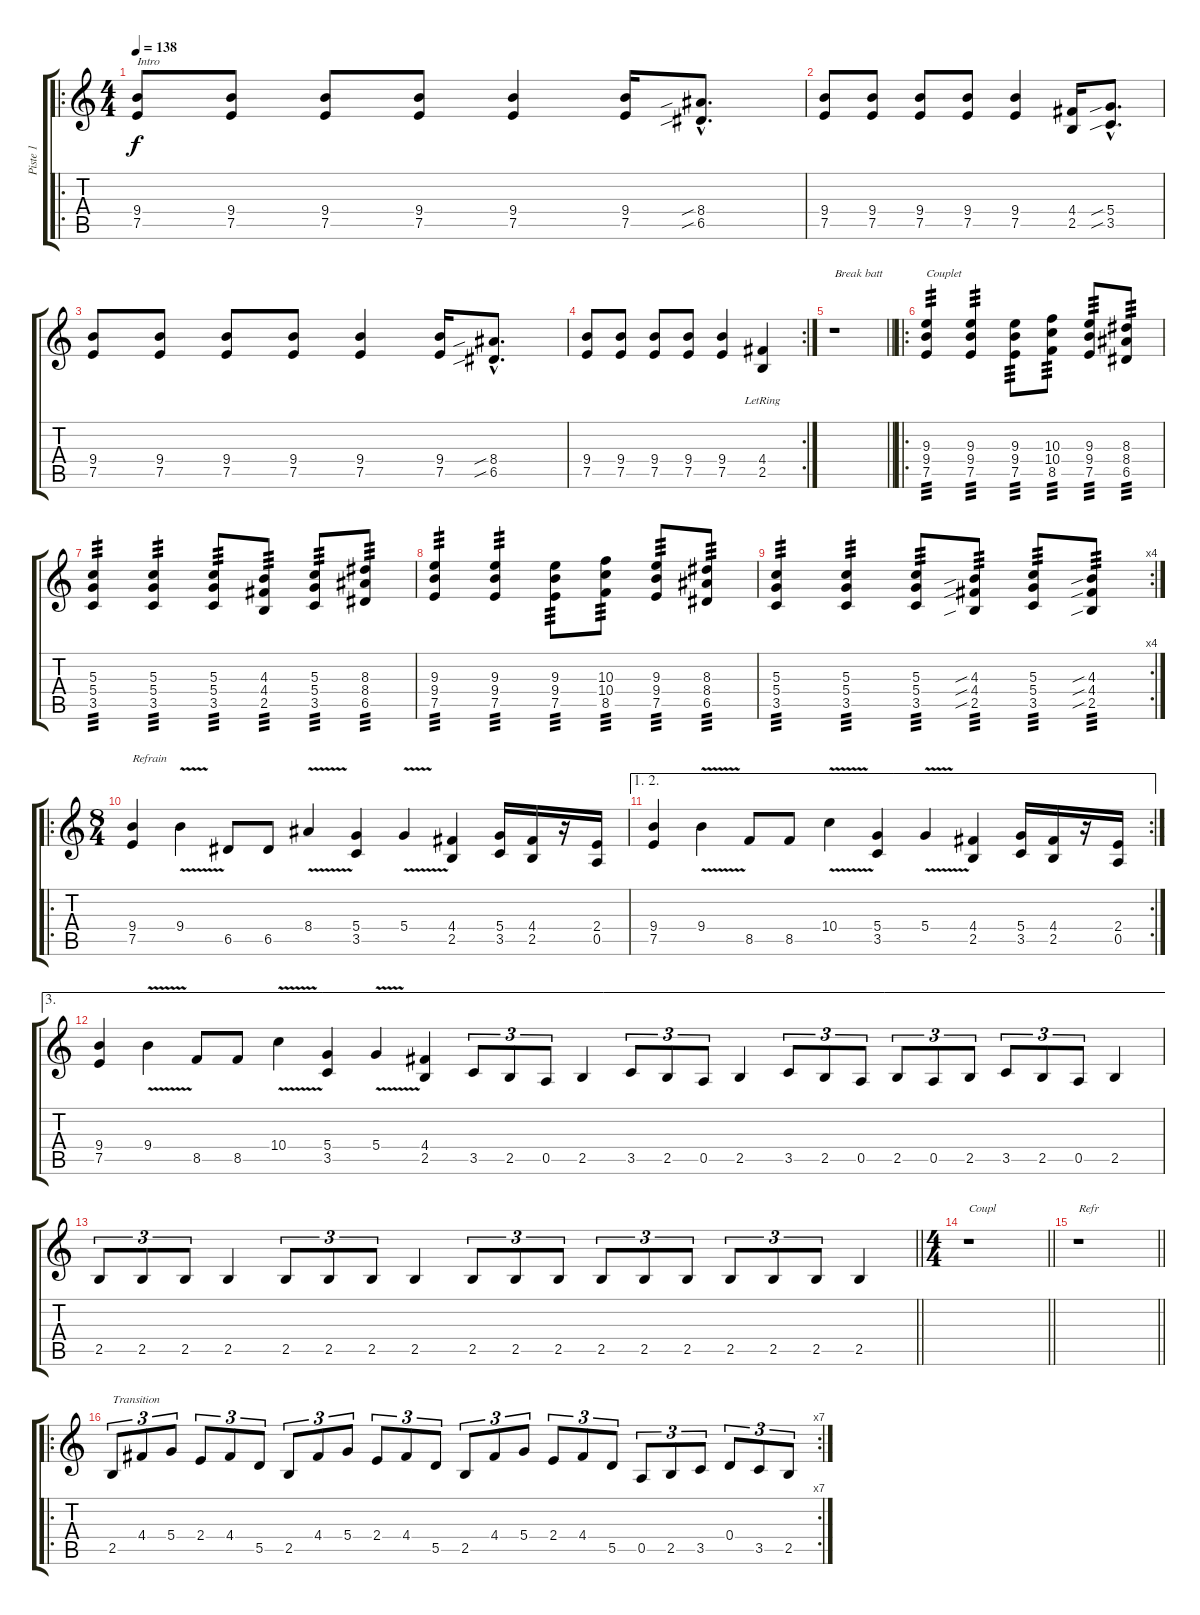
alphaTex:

\track ("Piste 1" "Piste 1") {instrument distortionguitar}
\staff {score tabs}
\tuning (E4 B3 G3 D3 A2 E2) {hide}
\ro
\ts (4 4)
\tempo 138
\clef g2
\ks c
(9.4 7.5).8{txt "Intro" dy f instrument distortionguitar} (9.4 7.5).8 (9.4 7.5).8 (9.4 7.5).8 (9.4 7.5).4 (9.4 7.5).16 (8.4{sib hac} 6.5{sib hac}).8{d} |
(9.4 7.5).8 (9.4 7.5).8 (9.4 7.5).8 (9.4 7.5).8 (9.4 7.5).4 (4.4 2.5).16 (5.4{sib hac} 3.5{sib hac}).8{d} |
(9.4 7.5).8 (9.4 7.5).8 (9.4 7.5).8 (9.4 7.5).8 (9.4 7.5).4 (9.4 7.5).16 (8.4{sib hac} 6.5{sib hac}).8{d} |
\rc 2
(9.4 7.5).8 (9.4 7.5).8 (9.4 7.5).8 (9.4 7.5).8 (9.4 7.5).4 (4.4{lr} 2.5{lr}).4 |
\barLineRight lightlight
r.1{txt "Break batt"} |
\ro
(9.3 9.4 7.5).4{txt "Couplet" tp 3} (9.3 9.4 7.5).4{tp 3} (9.3 9.4 7.5).8{tp 3} (10.3 10.4 8.5).8{tp 3} (9.3 9.4 7.5).8{tp 3} (8.3 8.4 6.5).8{tp 3} |
(5.3 5.4 3.5).4{tp 3} (5.3 5.4 3.5).4{tp 3} (5.3 5.4 3.5).8{tp 3} (4.3 4.4 2.5).8{tp 3} (5.3 5.4 3.5).8{tp 3} (8.3 8.4 6.5).8{tp 3} |
(9.3 9.4 7.5).4{tp 3} (9.3 9.4 7.5).4{tp 3} (9.3 9.4 7.5).8{tp 3} (10.3 10.4 8.5).8{tp 3} (9.3 9.4 7.5).8{tp 3} (8.3 8.4 6.5).8{tp 3} |
\rc 4
(5.3 5.4 3.5).4{tp 3} (5.3 5.4 3.5).4{tp 3} (5.3 5.4 3.5).8{tp 3} (4.3{sib} 4.4{sib} 2.5{sib}).8{tp 3} (5.3 5.4 3.5).8{tp 3} (4.3{sib} 4.4{sib} 2.5{sib}).8{tp 3} |
\ro
\ts (8 4)
(9.4 7.5).4{txt "Refrain"} 9.4{v}.4 6.5.8 6.5.8 8.4{v}.4 (5.4 3.5).4 5.4{v}.4 (4.4 2.5).4 (5.4 3.5).16 (4.4 2.5).16 r.16 (2.4 0.5).16 |
\ae (1 2)
\rc 2
(9.4 7.5).4 9.4{v}.4 8.5.8 8.5.8 10.4{v}.4 (5.4 3.5).4 5.4{v}.4 (4.4 2.5).4 (5.4 3.5).16 (4.4 2.5).16 r.16 (2.4 0.5).16 |
\ae 3
(9.4 7.5).4 9.4{v}.4 8.5.8 8.5.8 10.4{v}.4 (5.4 3.5).4 5.4{v}.4 (4.4 2.5).4 3.5.8{tu (3 2)} 2.5.8{tu (3 2)} 0.5.8{tu (3 2)} 2.5.4 3.5.8{tu (3 2)} 2.5.8{tu (3 2)} 0.5.8{tu (3 2)} 2.5.4 3.5.8{tu (3 2)} 2.5.8{tu (3 2)} 0.5.8{tu (3 2)} 2.5.8{tu (3 2)} 0.5.8{tu (3 2)} 2.5.8{tu (3 2)} 3.5.8{tu (3 2)} 2.5.8{tu (3 2)} 0.5.8{tu (3 2)} 2.5.4 |
\barLineRight lightlight
2.5.8{tu (3 2)} 2.5.8{tu (3 2)} 2.5.8{tu (3 2)} 2.5.4 2.5.8{tu (3 2)} 2.5.8{tu (3 2)} 2.5.8{tu (3 2)} 2.5.4 2.5.8{tu (3 2)} 2.5.8{tu (3 2)} 2.5.8{tu (3 2)} 2.5.8{tu (3 2)} 2.5.8{tu (3 2)} 2.5.8{tu (3 2)} 2.5.8{tu (3 2)} 2.5.8{tu (3 2)} 2.5.8{tu (3 2)} 2.5.4 |
\ts (4 4)
\barLineRight lightlight
r.1{txt "Coupl"} |
\barLineRight lightlight
r.1{txt "Refr"} |
\ro
\rc 7
2.5.8{tu (3 2) txt "Transition"} 4.4.8{tu (3 2)} 5.4.8{tu (3 2)} 2.4.8{tu (3 2)} 4.4.8{tu (3 2)} 5.5.8{tu (3 2)} 2.5.8{tu (3 2)} 4.4.8{tu (3 2)} 5.4.8{tu (3 2)} 2.4.8{tu (3 2)} 4.4.8{tu (3 2)} 5.5.8{tu (3 2)} 2.5.8{tu (3 2)} 4.4.8{tu (3 2)} 5.4.8{tu (3 2)} 2.4.8{tu (3 2)} 4.4.8{tu (3 2)} 5.5.8{tu (3 2)} 0.5.8{tu (3 2)} 2.5.8{tu (3 2)} 3.5.8{tu (3 2)} 0.4.8{tu (3 2)} 3.5.8{tu (3 2)} 2.5.8{tu (3 2)}
